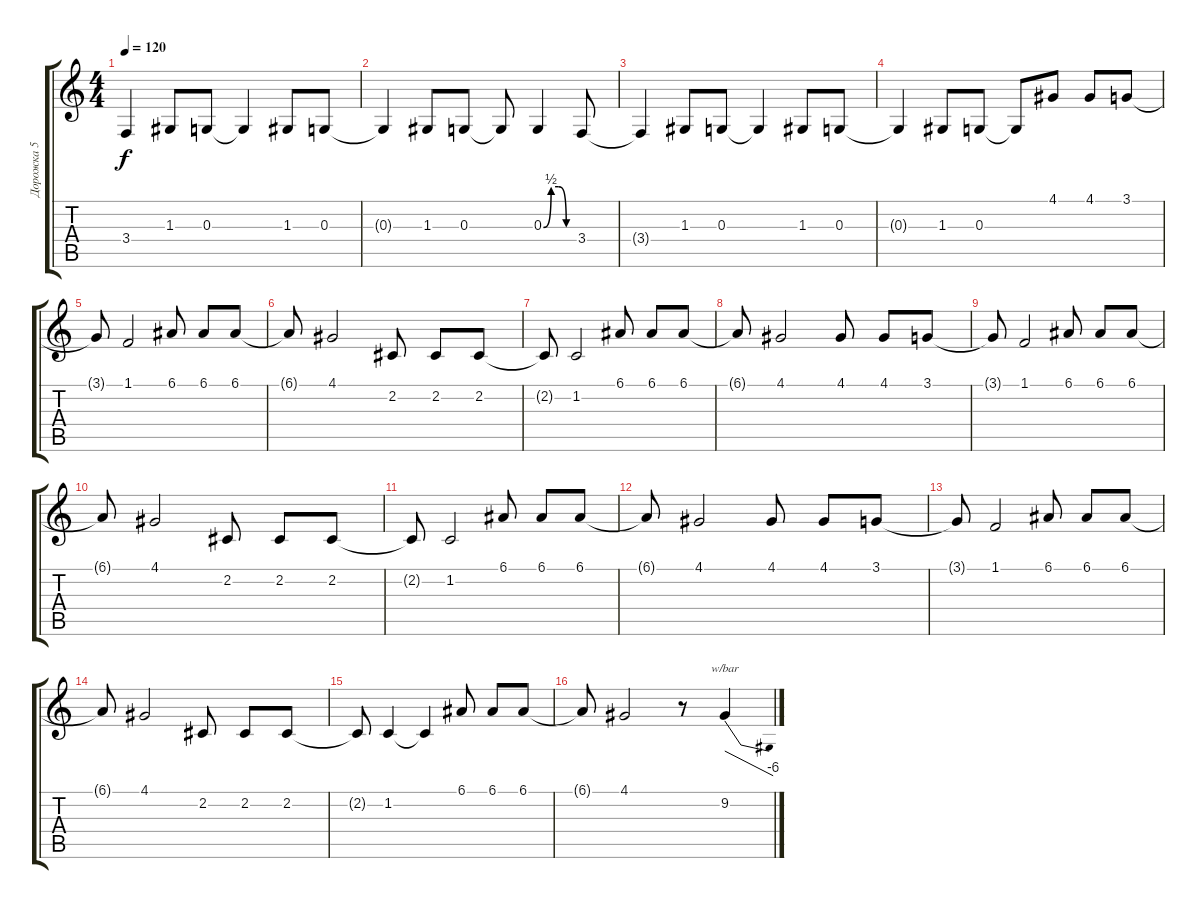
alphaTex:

\track ("Дорожка 5" "Дорожка 5") {instrument violin}
\staff {score tabs}
\tuning (E4 B3 G3 D3 A2 E2) {hide}
\ts (4 4)
\tempo 120
\clef g2
\ks c
3.4{t}.4{dy f} 1.3.8 0.3.8 0.3{t}.4 1.3.8 0.3.8 |
0.3{t}.4 1.3.8 0.3.8 0.3{t}.8 0.3{be (custom 0 0 15 2 30 2 45 0 60 0)}.4 3.4.8 |
3.4{t}.4 1.3.8 0.3.8 0.3{t}.4 1.3.8 0.3.8 |
0.3{t}.4 1.3.8 0.3.8 0.3{t}.8 4.1.8 4.1.8 3.1.8 |
3.1{t}.8 1.1.2 6.1.8 6.1.8 6.1.8 |
6.1{t}.8 4.1.2 2.2.8 2.2.8 2.2.8 |
2.2{t}.8 1.2.2 6.1.8 6.1.8 6.1.8 |
6.1{t}.8 4.1.2 4.1.8 4.1.8 3.1.8 |
3.1{t}.8 1.1.2 6.1.8 6.1.8 6.1.8 |
6.1{t}.8 4.1.2 2.2.8 2.2.8 2.2.8 |
2.2{t}.8 1.2.2 6.1.8 6.1.8 6.1.8 |
6.1{t}.8 4.1.2 4.1.8 4.1.8 3.1.8 |
3.1{t}.8 1.1.2 6.1.8 6.1.8 6.1.8 |
6.1{t}.8 4.1.2 2.2.8 2.2.8 2.2.8 |
2.2{t}.8 1.2.4 1.2{t}.4 6.1.8 6.1.8 6.1.8 |
6.1{t}.8 4.1.2 r.8 9.2.4{tbe (dive default 0 0 60 -24)}
